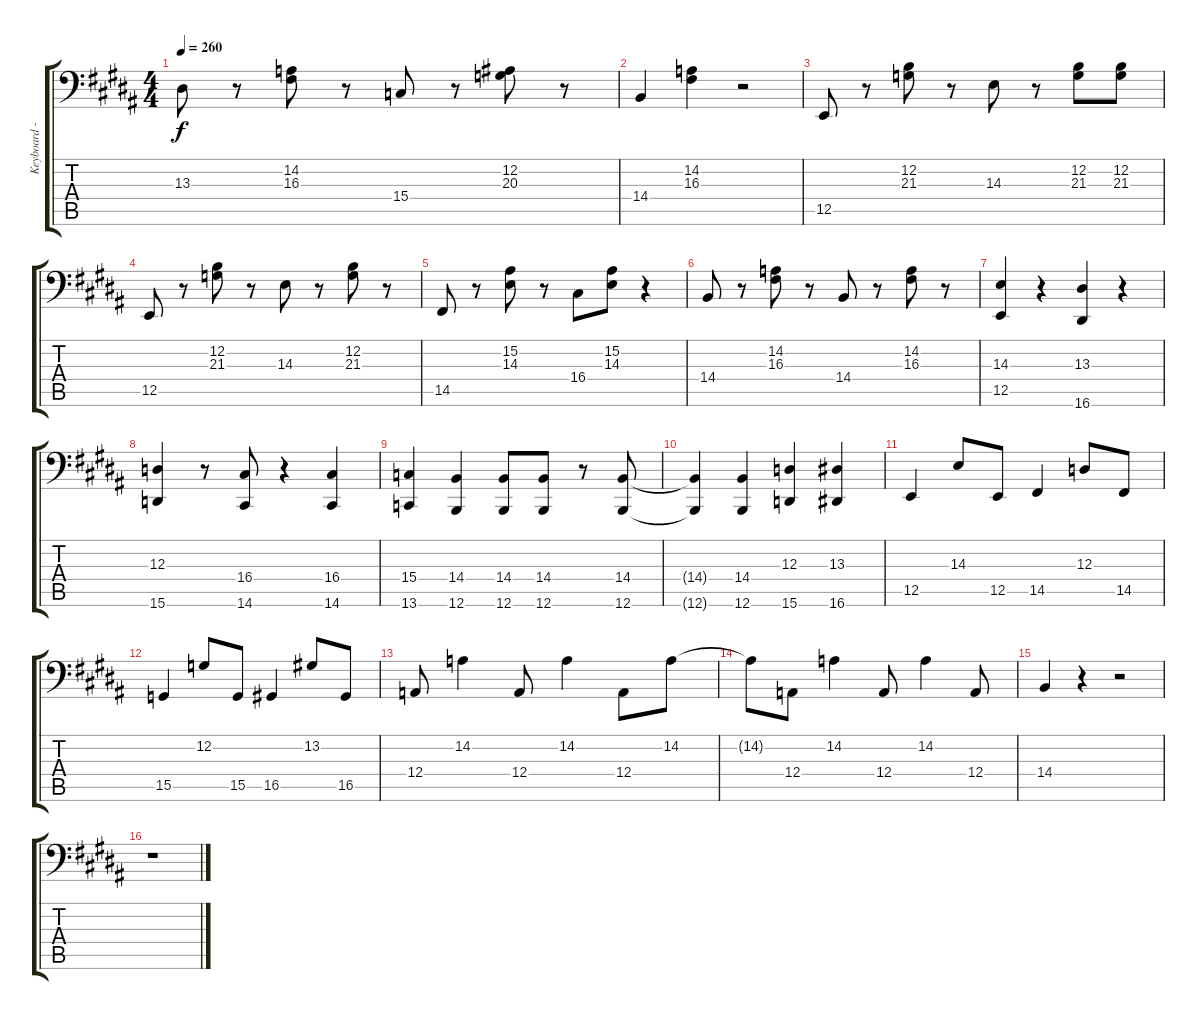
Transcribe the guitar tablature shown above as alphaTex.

\track ("Keyboard - Jordan Rudess" "Keyboard -") {instrument acousticgrandpiano}
\staff {score tabs}
\tuning (C3 G2 D2 A1 E1 B0) {hide}
\ts (4 4)
\tempo 260
\clef f4
\ks b
13.3.8{dy f} r.8 (14.2 16.3).8 r.8 15.4.8 r.8 (12.2 20.3).8 r.8 |
14.4.4 (14.2 16.3).4 r.2 |
12.5.8 r.8 (12.2 21.3).8 r.8 14.3.8 r.8 (12.2 21.3).8 (12.2 21.3).8 |
12.5.8 r.8 (12.2 21.3).8 r.8 14.3.8 r.8 (12.2 21.3).8 r.8 |
14.5.8 r.8 (15.2 14.3).8 r.8 16.4.8 (15.2 14.3).8 r.4 |
14.4.8 r.8 (14.2 16.3).8 r.8 14.4.8 r.8 (14.2 16.3).8 r.8 |
(14.3 12.5).4 r.4 (13.3 16.6).4 r.4 |
(12.3 15.6).4 r.8 (16.4 14.6).8 r.4 (16.4 14.6).4 |
(15.4 13.6).4 (14.4 12.6).4 (14.4 12.6).8 (14.4 12.6).8 r.8 (14.4 12.6).8 |
(14.4{t} 12.6{t}).4 (14.4 12.6).4 (12.3 15.6).4 (13.3 16.6).4 |
12.5.4 14.3.8 12.5.8 14.5.4 12.3.8 14.5.8 |
15.5.4 12.2.8 15.5.8 16.5.4 13.2.8 16.5.8 |
12.4.8 14.2.4 12.4.8 14.2.4 12.4.8 14.2.8 |
14.2{t}.8 12.4.8 14.2.4 12.4.8 14.2.4 12.4.8 |
14.4.4 r.4 r.2 |
r.1
